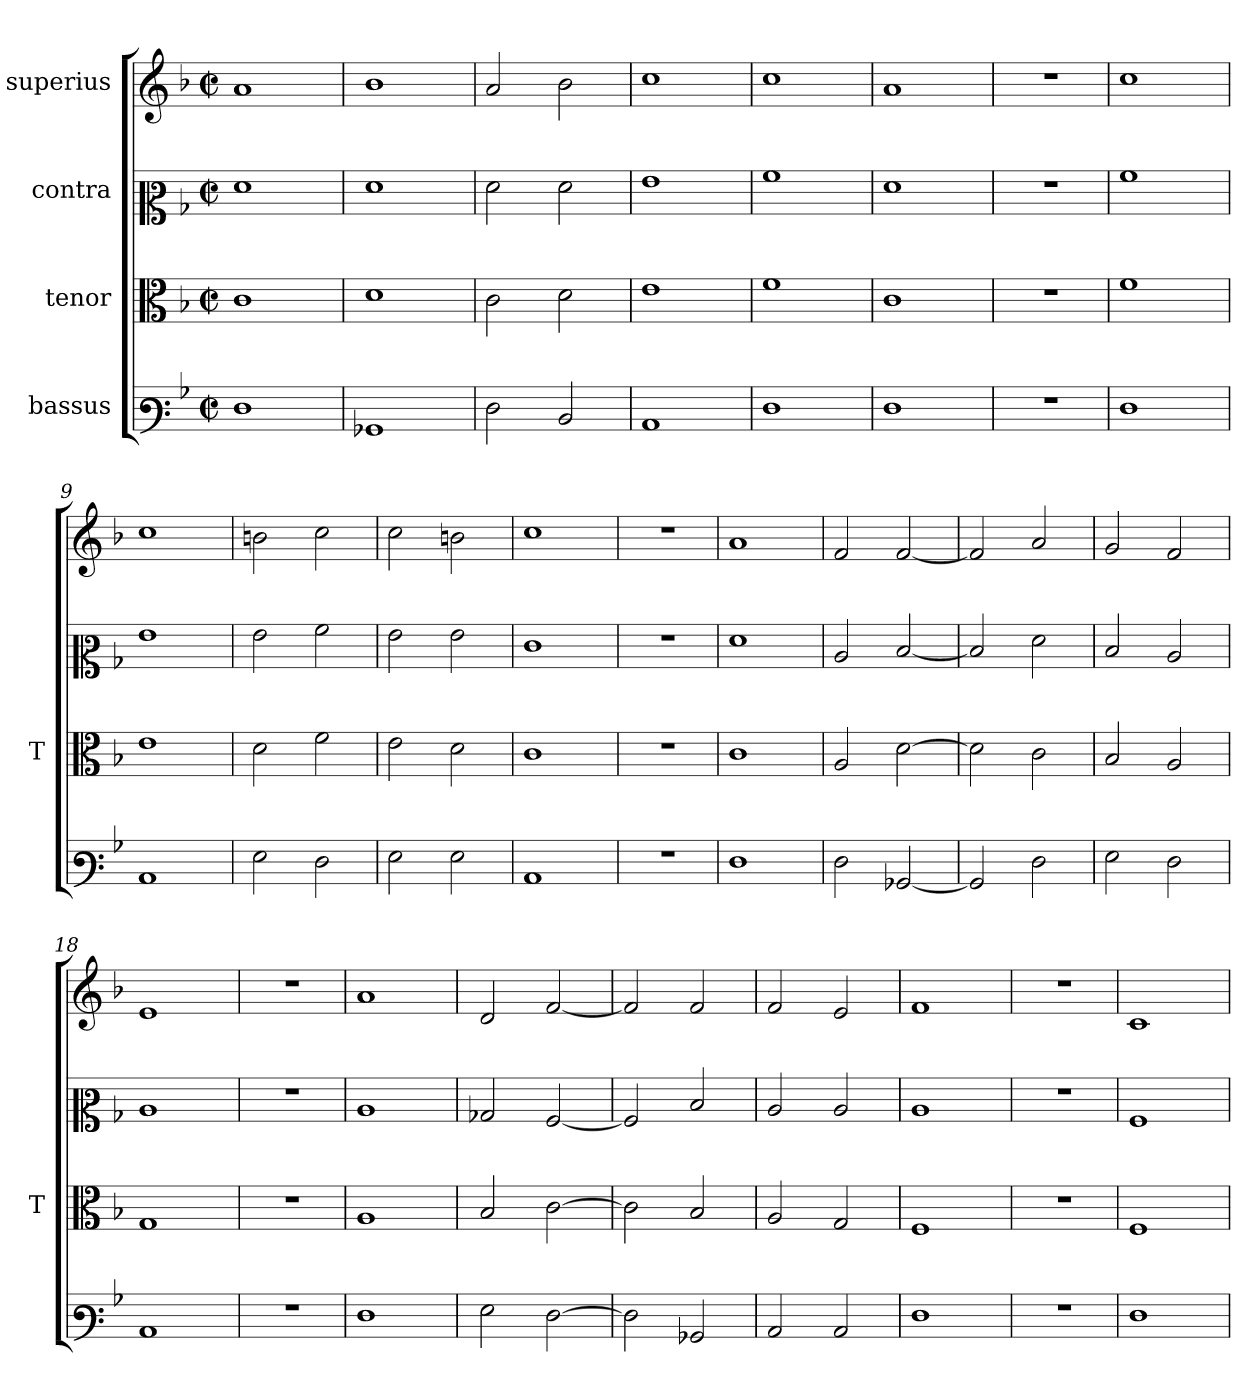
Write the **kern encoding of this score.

**kern	**kern	**kern	**kern
*part4	*part3	*part2	*part1
*staff4	*staff3	*staff2	*staff1
*I"bassus	*I"tenor	*I"contra	*I"superius
*	*I'T	*	*
*clefF3	*clefC3	*clefC2	*clefG2
*k[b-]	*k[b-]	*k[b-]	*k[b-]
*M2/2	*M2/2	*M2/2	*M2/2
*met(c|)	*met(c|)	*met(c|)	*met(c|)
=1	=1	=1	=1
1F	1c	1f	1a
=2	=2	=2	=2
1BB-X	1d	1f	1b-
=3	=3	=3	=3
2F	2c	2f	2a
2D	2d	2f	2b-
=4	=4	=4	=4
1C	1e	1g	1cc
=5	=5	=5	=5
1F	1f	1a	1cc
=6	=6	=6	=6
1F	1c	1f	1a
=7	=7	=7	=7
1r	1r	1r	1r
=8	=8	=8	=8
1F	1f	1a	1cc
=9	=9	=9	=9
1C	1e	1g	1cc
=10	=10	=10	=10
2G	2d	2g	2bn
2F	2f	2a	2cc
=11	=11	=11	=11
2G	2e	2g	2cc
2G	2d	2g	2bn
=12	=12	=12	=12
1C	1c	1e	1cc
=13	=13	=13	=13
1r	1r	1r	1r
=14	=14	=14	=14
1F	1c	1f	1a
=15	=15	=15	=15
2F	2A	2c	2f
[2BB-X	[2d	[2d	[2f
=16	=16	=16	=16
2BB-]	2d]	2d]	2f]
2F	2c	2f	2a
=17	=17	=17	=17
2G	2B-	2d	2g
2F	2A	2c	2f
=18	=18	=18	=18
1C	1G	1c	1e
=19	=19	=19	=19
1r	1r	1r	1r
=20	=20	=20	=20
1F	1A	1c	1a
=21	=21	=21	=21
2G	2B-	2B-X	2d
[2F	[2c	[2A	[2f
=22	=22	=22	=22
2F]	2c]	2A]	2f]
2BB-X	2B-	2d	2f
=23	=23	=23	=23
2C	2A	2c	2f
2C	2G	2c	2e
=24	=24	=24	=24
1F	1F	1c	1f
=25	=25	=25	=25
1r	1r	1r	1r
=26	=26	=26	=26
1F	1F	1A	1c
=	=	=	=
*-	*-	*-	*-
